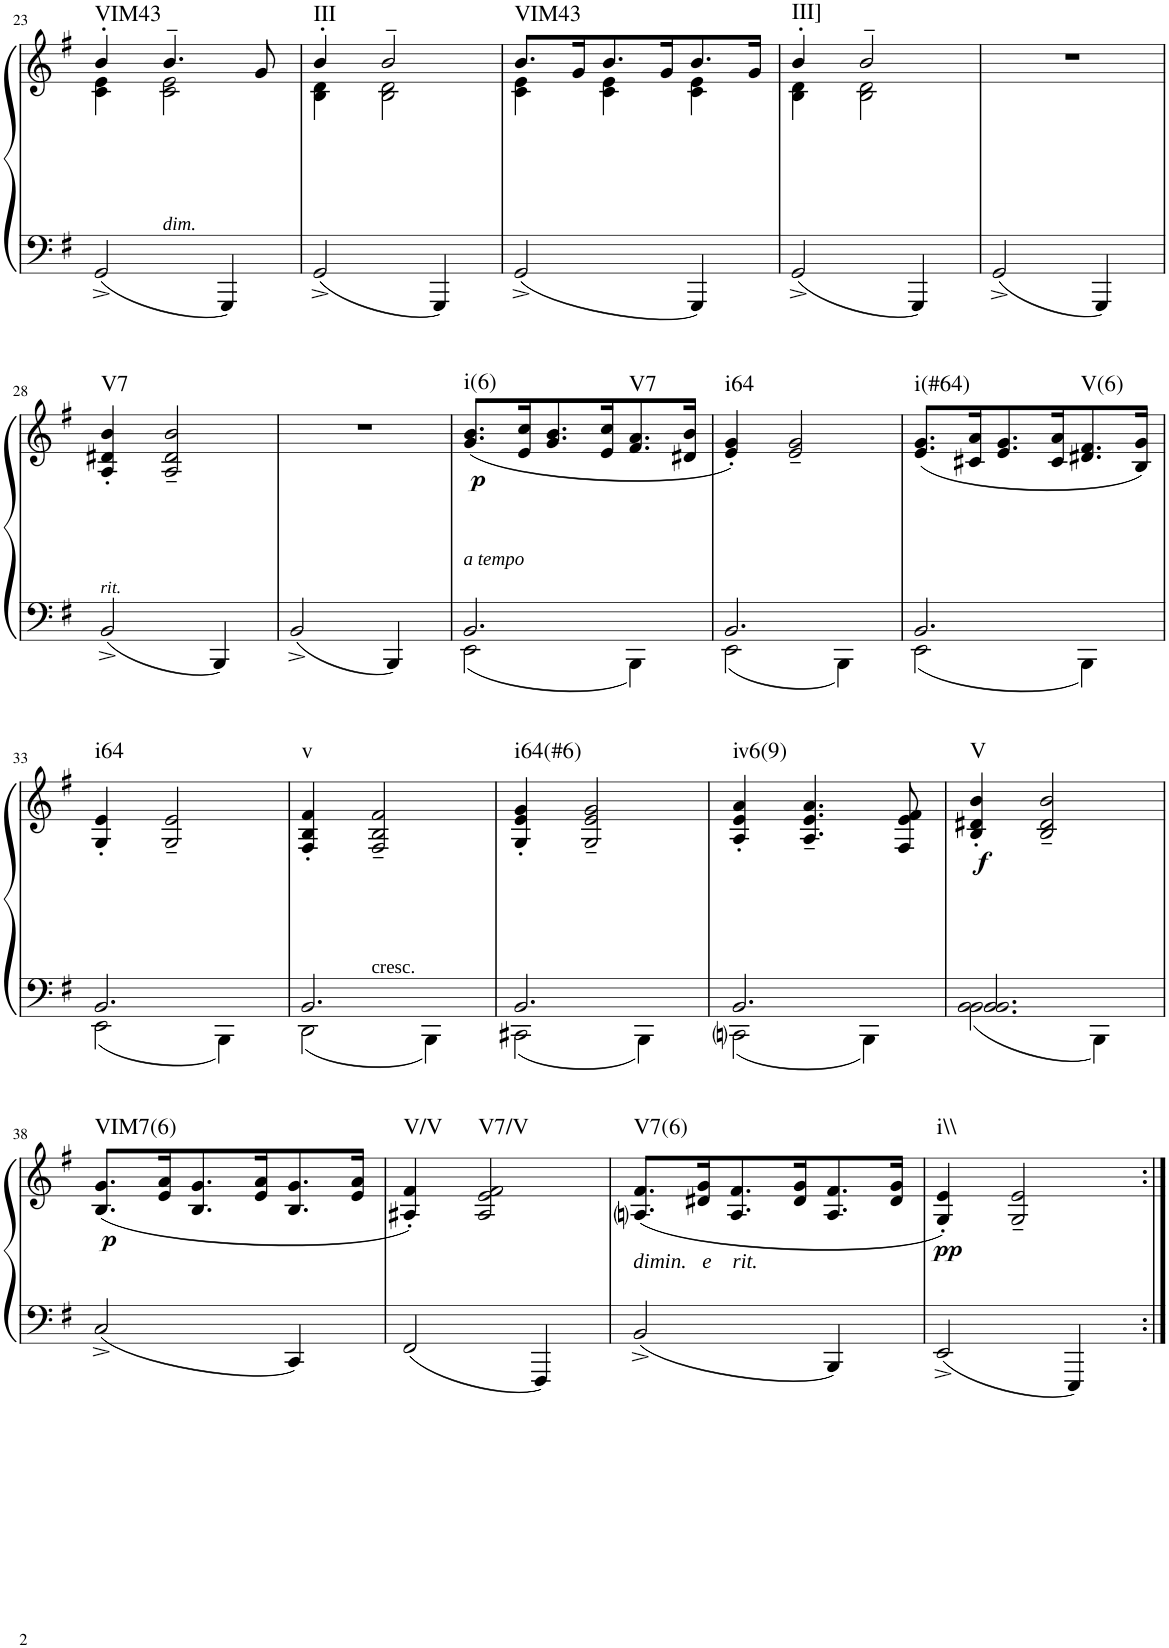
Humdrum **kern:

**kern	**kern	**dynam	**harte
*part1	*part1	*part1	*part1
*staff2	*staff1	*staff1/2	*
*I"Midi_1	*	*	*
!!LO:PB:g=z
*clefF4	*clefG2	*	*
*k[f#]	*k[f#]	*	*
*G:	*G:	*	*
*M3/4	*M3/4	*	*
=23	=23	=23	=23
*	*^	*	*
!	!	!	!	!LO:H:kt=VIM43
2GG^/	4b'/	4c\ 4e\	.	N
!	!LO:TX:b:i:t=dim.	!	!	!
.	4.b~/	2c\ 2e\	.	.
4GGG/	.	.	.	.
.	8g/	.	.	.
=24	=24	=24	=24	=24
!	!	!	!	!LO:H:kt=III
2GG^/	4b'/	4B\ 4d\	.	N
.	2b~/	2B\ 2d\	.	.
4GGG/	.	.	.	.
=25	=25	=25	=25	=25
!	!	!	!	!LO:H:kt=VIM43
2GG^/	8.b/L	4c\ 4e\	.	N
.	16g/K	.	.	.
.	8.b/	4c\ 4e\	.	.
.	16g/K	.	.	.
4GGG/	8.b/	4c\ 4e\	.	.
.	16g/Jk	.	.	.
=26	=26	=26	=26	=26
!	!	!	!	!LO:H:kt=III]
2GG^/	4b'/	4B\ 4d\	.	N
.	2b~/	2B\ 2d\	.	.
4GGG/	.	.	.	.
=27	=27	=27	=27	=27
2GG^/	2.r	2ryy	.	.
4GGG/	.	4ryy	.	.
!!LO:LB:g=z
=28	=28	=28	=28	=28
*^	*	*	*	*
!	!	!LO:TX:b:i:t=rit.	!	!	!LO:H:kt=V7
*	*	*v	*v	*	*
2BB^/	2ryy	4A/' 4d#X/' 4b/'	.	N
.	.	2A/~ 2d#/~ 2b/~	.	.
4BBB/	4ryy	.	.	.
=29	=29	=29	=29	=29
2BB^/	2ryy	2.r	.	.
4BBB/	4ryy	.	.	.
=30	=30	=30	=30	=30
!LO:TX:a:i:t=a tempo	!	!	!	!
!	!	!	!LO:DY:b	!LO:H:kt=i(6)
2.BB/	2EE\	(8.g/ 8.b/L	p	N
.	.	16e/ 16cc/K	.	.
.	.	8.g/ 8.b/	.	.
.	.	16e/ 16cc/K	.	.
!	!	!	!	!LO:H:kt=V7
.	4BBB\	8.f#/ 8.a/	.	N
.	.	16d#X/ 16b/Jk	.	.
=31	=31	=31	=31	=31
!	!	!	!	!LO:H:kt=i64
2.BB/	2EE\	4e/' 4g/')	.	N
.	.	2e/~ 2g/~	.	.
.	4BBB\	.	.	.
=32	=32	=32	=32	=32
!	!	!	!	!LO:H:kt=i(#64)
2.BB/	2EE\	(8.e/ 8.g/L	.	N
.	.	16c#X/ 16a/K	.	.
.	.	8.e/ 8.g/	.	.
.	.	16c#/ 16a/K	.	.
!	!	!	!	!LO:H:kt=V(6)
.	4BBB\	8.d#X/ 8.f#/	.	N
.	.	16B/ 16g/Jk)	.	.
!!LO:LB:g=z
=33	=33	=33	=33	=33
!	!	!	!	!LO:H:kt=i64
2.BB/	2EE\	4G/' 4e/'	.	N
.	.	2G/~ 2e/~	.	.
.	4BBB\	.	.	.
=34	=34	=34	=34	=34
!	!	!	!	!LO:H:kt=v
2.BB/	2DD\	4F#/' 4B/' 4f#/'	.	N
!	!	!LO:TX:b:t=cresc.	!	!
.	.	2F#/~ 2B/~ 2f#/~	.	.
.	4BBB\	.	.	.
=35	=35	=35	=35	=35
!	!	!	!	!LO:H:kt=i64(#6)
2.BB/	2CC#X\	4G/' 4e/' 4g/'	.	N
.	.	2G/~ 2e/~ 2g/~	.	.
.	4BBB\	.	.	.
=36	=36	=36	=36	=36
!	!	!	!	!LO:H:kt=iv6(9)
2.BB/	2CCni\	4A/' 4e/' 4a/'	.	N
.	.	4.A/~ 4.e/~ 4.a/~	.	.
.	4BBB\	.	.	.
.	.	8F#/ 8e/ 8f#/	.	.
=37	=37	=37	=37	=37
!	!	!	!LO:DY:b	!LO:H:kt=V
2.BB/ 2.BB/	2BB\ 2BB\	4B/' 4d#X/' 4b/'	f	N
.	.	2B/~ 2d#/~ 2b/~	.	.
.	4BBB\	.	.	.
!!LO:LB:g=z
=38	=38	=38	=38	=38
!	!	!	!LO:DY:b	!LO:H:kt=VIM7(6)
*v	*v	*	*	*
2C^/	(8.B/ 8.g/L	p	N
.	16e/ 16a/K	.	.
.	8.B/ 8.g/	.	.
.	16e/ 16a/K	.	.
4CC/	8.B/ 8.g/	.	.
.	16e/ 16a/Jk	.	.
=39	=39	=39	=39
!	!	!	!LO:H:kt=V/V
2FF#/	4A#X/' 4f#/')	.	N
!	!	!	!LO:H:kt=V7/V
.	2A#/ 2e/ 2f#/	.	N
4FFF#/	.	.	.
=40	=40	=40	=40
!LO:TX:a:i:t=dimin.   e    rit.	!	!	!LO:H:kt=V7(6)
2BB^/	(8.Ani/ 8.f#/L	.	N
.	16d#X/ 16g/K	.	.
.	8.A/ 8.f#/	.	.
.	16d#/ 16g/K	.	.
4BBB/	8.A/ 8.f#/	.	.
.	16d#/ 16g/Jk	.	.
=41	=41	=41	=41
!	!	!LO:DY:b	!LO:H:kt=i\\
2EE^/	4G/' 4e/')	pp	N
.	2G/~ 2e/~	.	.
4EEE/	.	.	.
=:|!	=:|!	=:|!	=:|!
*-	*-	*-	*-
